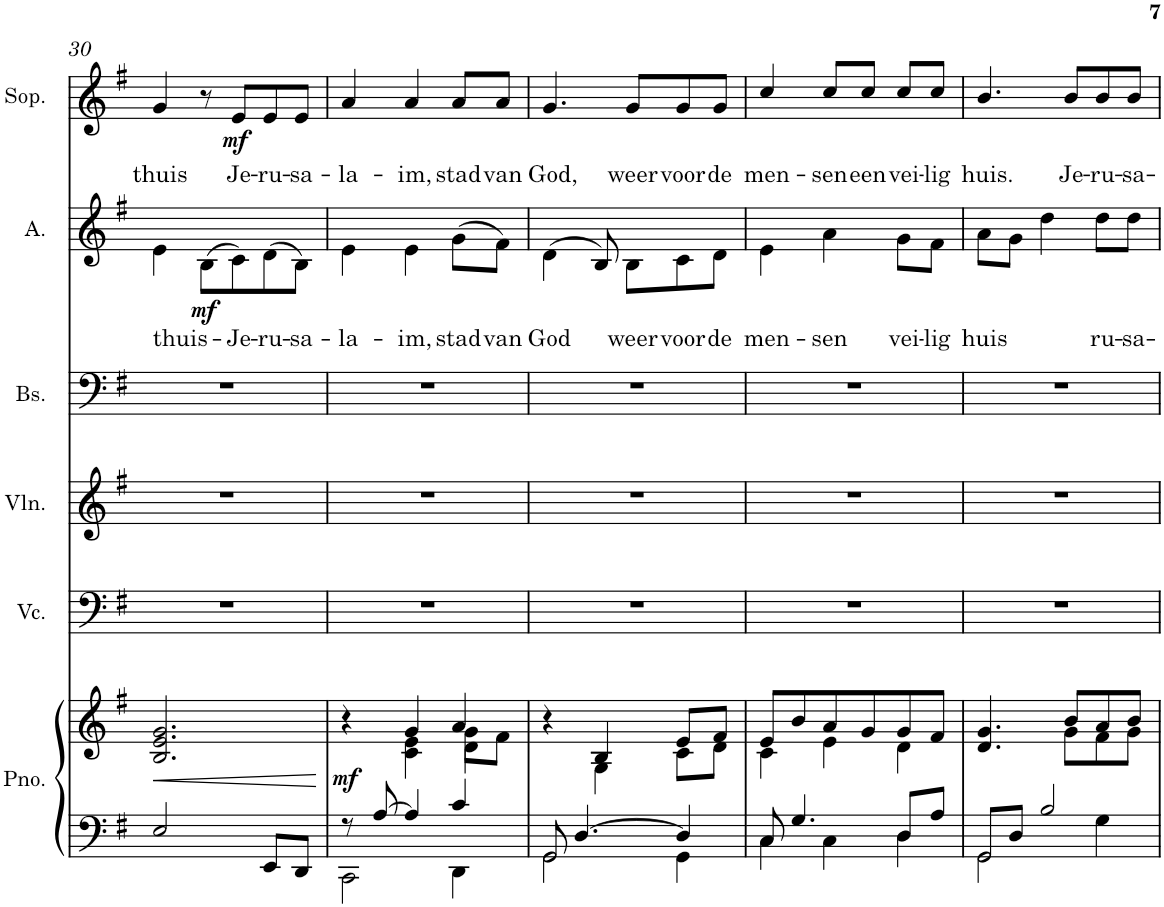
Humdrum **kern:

**kern	**kern	**dynam	**kern	**kern	**kern	**kern	**text	**dynam	**kern	**text	**dynam
*part6	*part6	*part6	*part5	*part4	*part3	*part2	*part2	*part2	*part1	*part1	*part1
*staff7	*staff6	*staff6/7	*staff5	*staff4	*staff3	*staff2	*staff2	*staff2	*staff1	*staff1	*staff1
*I"Piano	*	*	*I"Violoncello	*I"Violin	*I"Bas	*I"Alt	*	*	*I"Sopraan	*	*
*I'Pno.	*	*	*I'Vc.	*I'Vln.	*I'Bs.	*I'A.	*	*	*I'Sop.	*	*
!!LO:PB:g=z
*clefF4	*clefG2	*	*clefF4	*clefG2	*clefF4	*clefG2	*	*	*clefG2	*	*
*k[f#]	*k[f#]	*	*k[f#]	*k[f#]	*k[f#]	*k[f#]	*	*	*k[f#]	*	*
*M3/4	*M3/4	*	*M3/4	*M3/4	*M3/4	*M3/4	*	*	*M3/4	*	*
=30	=30	=30	=30	=30	=30	=30	=30	=30	=30	=30	=30
!	!	!LO:HP:b	!	!	!	!	!LO:LY:b	!	!	!LO:LY:b	!
2E/	2.B/ 2.e/ 2.g/	<	2.r	2.r	2.r	4e\	thuis-	.	4g/	thuis	.
!	!	!	!	!	!	!	!	!LO:DY:b	!	!	!
.	.	.	.	.	.	(>8B\L	.	mf	8r	.	.
!	!	!	!	!	!	!	!LO:LY:b	!	!	!LO:LY:b	!LO:DY:b
.	.	.	.	.	.	8c\)	-Je-	.	8e/L	Je-	mf
!	!	!	!	!	!	!	!LO:LY:b	!	!	!LO:LY:b	!
8EE/L	.	.	.	.	.	(>8d\	-ru-	.	8e/	-ru-	.
!	!	!	!	!	!	!	!LO:LY:b	!	!	!LO:LY:b	!
8DD/J	.	.	.	.	.	8B\J)	-sa-	.	8e/J	-sa-	.
.	.	[	.	.	.	.	.	.	.	.	.
=31	=31	=31	=31	=31	=31	=31	=31	=31	=31	=31	=31
*^	*^	*	*	*	*	*	*	*	*	*	*
*	*	*	*^	*	*	*	*	*	*	*	*	*	*
!	!	!	!	!	!LO:DY:b	!	!	!	!	!LO:LY:b	!	!	!LO:LY:b	!
8r	2CC\	4r	4ryy	2ryy	mf	2.r	2.r	2.r	4e\	-la-	.	4a/	-la-	.
[8A/	.	.	.	.	.	.	.	.	.	.	.	.	.	.
!	!	!	!	!	!	!	!	!	!	!LO:LY:b	!	!	!LO:LY:b	!
4A/]	.	4g/	4c\ 4e\	.	.	.	.	.	4e\	-im,	.	4a/	-im,	.
!	!	!	!	!	!	!	!	!	!	!LO:LY:b	!	!	!LO:LY:b	!
4c/	4DD\	4a/	8g\L	4d\	.	.	.	.	(>8g\L	stad	.	8a/L	stad	.
!	!	!	!	!	!	!	!	!	!	!LO:LY:b	!	!	!LO:LY:b	!
.	.	.	8f#\J	.	.	.	.	.	8f#\J)	van	.	8a/J	van	.
*	*	*	*v	*v	*	*	*	*	*	*	*	*	*	*
=32	=32	=32	=32	=32	=32	=32	=32	=32	=32	=32	=32	=32	=32
!LO:N:head=open	!	!	!	!	!	!	!	!	!LO:LY:b	!	!	!LO:LY:b	!
8GG/	2GG\	4r	4ryy	.	2.r	2.r	2.r	(>4d\	God	.	4.g/	God,	.
[4.D/	.	.	.	.	.	.	.	.	.	.	.	.	.
.	.	4B/	4G\	.	.	.	.	8B/)	.	.	.	.	.
!	!	!	!	!	!	!	!	!	!LO:LY:b	!	!	!LO:LY:b	!
.	.	.	.	.	.	.	.	8B\L	weer	.	8g/L	weer	.
!	!	!	!	!	!	!	!	!	!LO:LY:b	!	!	!LO:LY:b	!
4D/]	4GG\	8e/L	8c\L	.	.	.	.	8c\	voor	.	8g/	voor	.
!	!	!	!	!	!	!	!	!	!LO:LY:b	!	!	!LO:LY:b	!
.	.	8f#/J	8d\J	.	.	.	.	8d\J	de	.	8g/J	de	.
=33	=33	=33	=33	=33	=33	=33	=33	=33	=33	=33	=33	=33	=33
!	!	!	!	!	!	!	!	!	!LO:LY:b	!	!	!LO:LY:b	!
8C/	4C\	8e/L	4c\	.	2.r	2.r	2.r	4e\	men-	.	4cc/	men-	.
4.G/	.	8b/	.	.	.	.	.	.	.	.	.	.	.
!	!	!	!	!	!	!	!	!	!LO:LY:b	!	!	!LO:LY:b	!
.	4C\	8a/	4e\	.	.	.	.	4a\	-sen	.	8cc/L	-sen	.
!	!	!	!	!	!	!	!	!	!	!	!	!LO:LY:b	!
.	.	8g/	.	.	.	.	.	.	.	.	8cc/J	een	.
!	!	!	!	!	!	!	!	!	!LO:LY:b	!	!	!LO:LY:b	!
8D/L	4D\	8g/	4d\	.	.	.	.	8g\L	vei-	.	8cc/L	vei-	.
!	!	!	!	!	!	!	!	!	!LO:LY:b	!	!	!LO:LY:b	!
8A/J	.	8f#/J	.	.	.	.	.	8f#\J	-lig	.	8cc/J	-lig	.
=34	=34	=34	=34	=34	=34	=34	=34	=34	=34	=34	=34	=34	=34
!LO:N:head=open	!	!	!	!	!	!	!	!	!LO:LY:b	!	!	!LO:LY:b	!
8GG/L	2GG\	4.d/ 4.g/	4.ryy	.	2.r	2.r	2.r	8a\L	huis	.	4.b/	huis.	.
8D/J	.	.	.	.	.	.	.	8g\J	.	.	.	.	.
2B/	.	.	.	.	.	.	.	4dd\	.	.	.	.	.
!	!	!	!	!	!	!	!	!	!	!	!	!LO:LY:b	!
.	.	8b/L	8g\L	.	.	.	.	.	.	.	8b/L	Je-	.
!	!	!	!	!	!	!	!	!	!LO:LY:b	!	!	!LO:LY:b	!
.	4G\	8a/	8f#\	.	.	.	.	8dd\L	ru-	.	8b/	-ru-	.
!	!	!	!	!	!	!	!	!	!LO:LY:b	!	!	!LO:LY:b	!
.	.	8b/J	8g\J	.	.	.	.	8dd\J	-sa-	.	8b/J	-sa-	.
*v	*v	*	*	*	*	*	*	*	*	*	*	*	*
*	*v	*v	*	*	*	*	*	*	*	*	*	*
=	=	=	=	=	=	=	=	=	=	=	=
*-	*-	*-	*-	*-	*-	*-	*-	*-	*-	*-	*-
